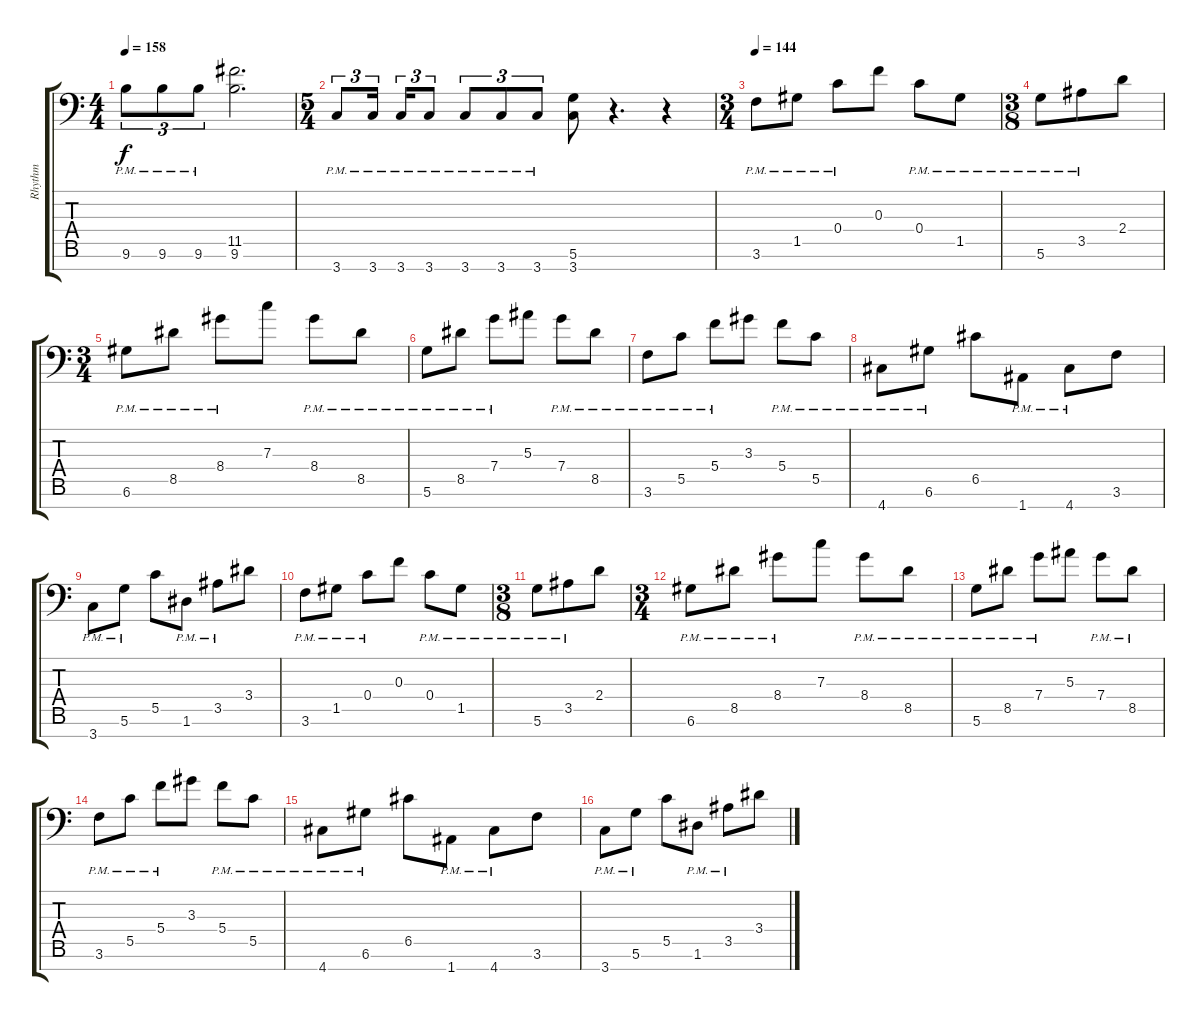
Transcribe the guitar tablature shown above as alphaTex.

\track ("Rhythm" "Rhythm") {instrument overdrivenguitar}
\staff {score tabs}
\tuning (D4 A3 F3 C3 G2 D2 A1) {hide}
\ts (4 4)
\tempo 158
\clef f4
\ks c
9.6{pm}.8{tu (3 2) dy f} 9.6{pm}.8{tu (3 2)} 9.6{pm}.8{tu (3 2)} (11.5 9.6).2{d} |
\ts (5 4)
3.7{pm}.8{tu (3 2)} 3.7{pm}.16{tu (3 2) beam splitsecondary} 3.7{pm}.16{tu (3 2)} 3.7{pm}.8{tu (3 2)} 3.7{pm}.8{tu (3 2)} 3.7{pm}.8{tu (3 2)} 3.7{pm}.8{tu (3 2)} (5.6 3.7).8 r.4{d} r.4 |
\ts (3 4)
\tempo 144
3.6{pm}.8 1.5{pm}.8 0.4{pm}.8 0.3.8 0.4{pm}.8 1.5{pm}.8 |
\ts (3 8)
5.6{pm}.8 3.5{pm}.8 2.4.8 |
\ts (3 4)
6.6{pm}.8 8.5{pm}.8 8.4{pm}.8 7.3.8 8.4{pm}.8 8.5{pm}.8 |
5.6{pm}.8 8.5{pm}.8 7.4{pm}.8 5.3.8 7.4{pm}.8 8.5{pm}.8 |
3.6{pm}.8 5.5{pm}.8 5.4{pm}.8 3.3.8 5.4{pm}.8 5.5{pm}.8 |
4.7{pm}.8 6.6{pm}.8 6.5.8 1.7{pm}.8 4.7{pm}.8 3.6.8 |
3.7{pm}.8 5.6{pm}.8 5.5.8 1.6{pm}.8 3.5{pm}.8 3.4.8 |
3.6{pm}.8 1.5{pm}.8 0.4{pm}.8 0.3.8 0.4{pm}.8 1.5{pm}.8 |
\ts (3 8)
5.6{pm}.8 3.5{pm}.8 2.4.8 |
\ts (3 4)
6.6{pm}.8 8.5{pm}.8 8.4{pm}.8 7.3.8 8.4{pm}.8 8.5{pm}.8 |
5.6{pm}.8 8.5{pm}.8 7.4{pm}.8 5.3.8 7.4{pm}.8 8.5{pm}.8 |
3.6{pm}.8 5.5{pm}.8 5.4{pm}.8 3.3.8 5.4{pm}.8 5.5{pm}.8 |
4.7{pm}.8 6.6{pm}.8 6.5.8 1.7{pm}.8 4.7{pm}.8 3.6.8 |
3.7{pm}.8 5.6{pm}.8 5.5.8 1.6{pm}.8 3.5{pm}.8 3.4.8
